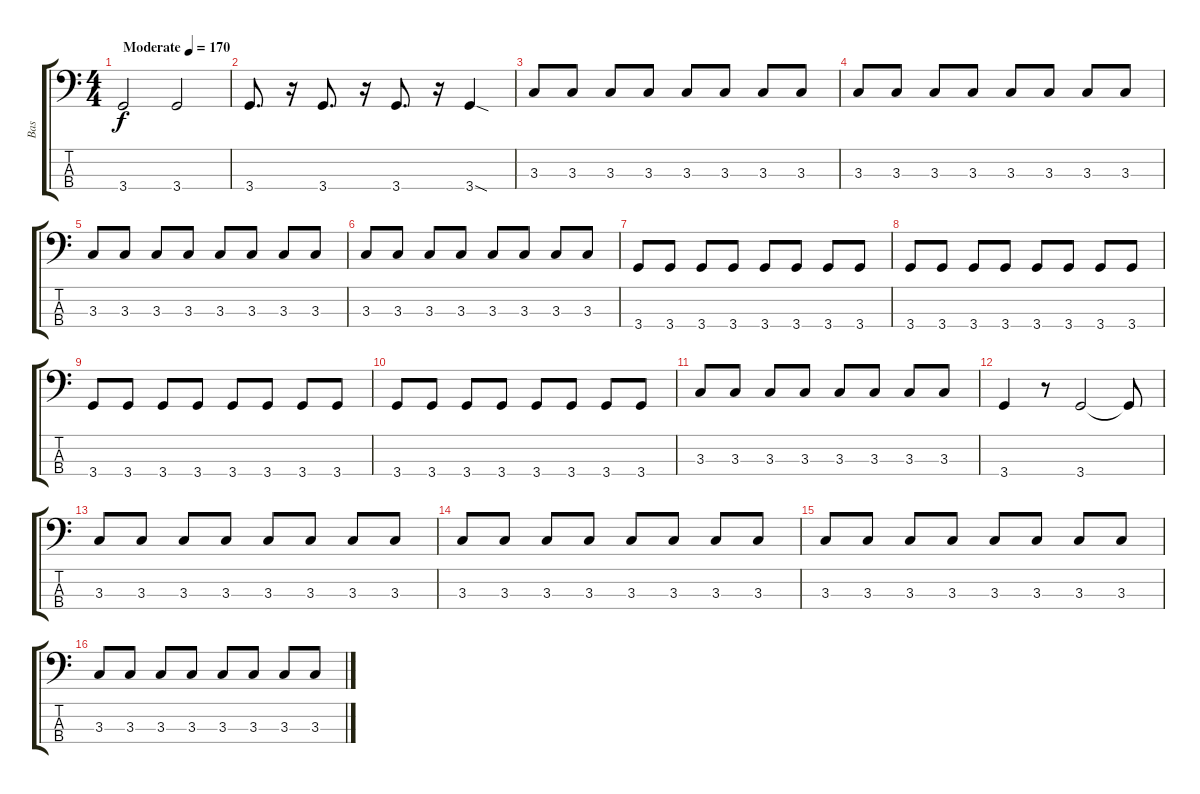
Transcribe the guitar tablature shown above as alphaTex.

\track ("Bas" "Bas") {instrument electricbassfinger}
\staff {score tabs}
\tuning (G2 D2 A1 E1) {hide}
\ts (4 4)
\tempo (170 "Moderate")
\clef f4
\ks c
3.4.2{dy f instrument electricbassfinger} 3.4.2 |
3.4.8{d} r.16 3.4.8{d} r.16 3.4.8{d} r.16 3.4{sod}.4 |
3.3.8 3.3.8 3.3.8 3.3.8 3.3.8 3.3.8 3.3.8 3.3.8 |
3.3.8 3.3.8 3.3.8 3.3.8 3.3.8 3.3.8 3.3.8 3.3.8 |
3.3.8 3.3.8 3.3.8 3.3.8 3.3.8 3.3.8 3.3.8 3.3.8 |
3.3.8 3.3.8 3.3.8 3.3.8 3.3.8 3.3.8 3.3.8 3.3.8 |
3.4.8 3.4.8 3.4.8 3.4.8 3.4.8 3.4.8 3.4.8 3.4.8 |
3.4.8 3.4.8 3.4.8 3.4.8 3.4.8 3.4.8 3.4.8 3.4.8 |
3.4.8 3.4.8 3.4.8 3.4.8 3.4.8 3.4.8 3.4.8 3.4.8 |
3.4.8 3.4.8 3.4.8 3.4.8 3.4.8 3.4.8 3.4.8 3.4.8 |
3.3.8 3.3.8 3.3.8 3.3.8 3.3.8 3.3.8 3.3.8 3.3.8 |
3.4.4 r.8 3.4.2 3.4{t}.8 |
3.3.8 3.3.8 3.3.8 3.3.8 3.3.8 3.3.8 3.3.8 3.3.8 |
3.3.8 3.3.8 3.3.8 3.3.8 3.3.8 3.3.8 3.3.8 3.3.8 |
3.3.8 3.3.8 3.3.8 3.3.8 3.3.8 3.3.8 3.3.8 3.3.8 |
3.3.8 3.3.8 3.3.8 3.3.8 3.3.8 3.3.8 3.3.8 3.3.8
